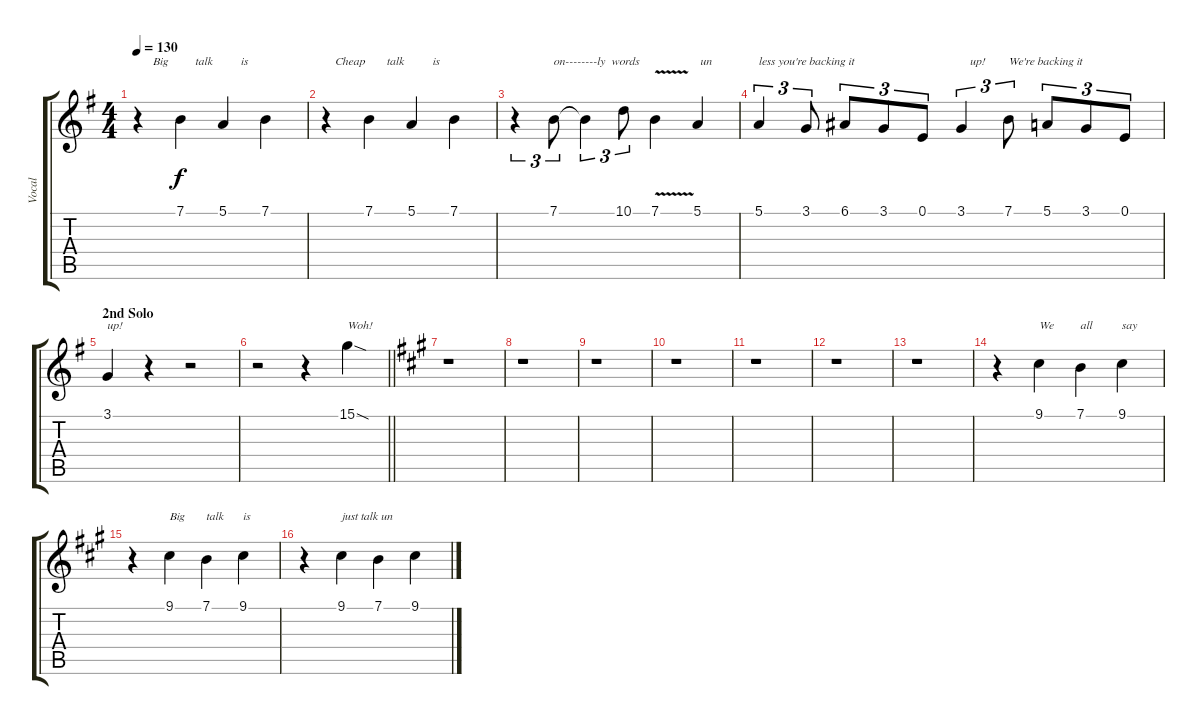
\track ("Vocal" "Vocal") {instrument altosax}
\staff {score tabs}
\tuning (E4 B3 G3 D3 A2 E2) {hide}
\ts (4 4)
\tempo 130
\clef g2
\ks g
r.4{txt "     Big" dy f} 7.1.4{txt "     talk"} 5.1.4{txt "      is"} 7.1.4 |
r.4{txt "   Cheap"} 7.1.4{txt "      talk"} 5.1.4{txt "       is"} 7.1.4 |
r.4{tu (3 2)} 7.1.8{tu (3 2) txt "on--------ly  words"} 7.1{t}.4{tu (3 2)} 10.1.8{tu (3 2)} 7.1{v}.4 5.1.4{txt " un"} |
5.1.4{tu (3 2) txt "less you're backing it"} 3.1.8{tu (3 2)} 6.1.8{tu (3 2)} 3.1.8{tu (3 2)} 0.1.8{tu (3 2)} 3.1.4{tu (3 2) txt "   up!"} 7.1.8{tu (3 2) txt "We're backing it"} 5.1.8{tu (3 2)} 3.1.8{tu (3 2)} 0.1.8{tu (3 2)} |
\section ("" "2nd Solo")
3.1.4{txt "up!"} r.4 r.2 |
\barLineRight lightlight
r.2 r.4 15.1{sod}.4{txt "Woh!"} |
\ks a
r.1 |
r.1 |
r.1 |
r.1 |
r.1 |
r.1 |
r.1 |
r.4 9.1.4{txt "We"} 7.1.4{txt "all"} 9.1.4{txt "say"} |
r.4 9.1.4{txt "Big"} 7.1.4{txt "talk"} 9.1.4{txt "is"} |
r.4 9.1.4{txt "just talk un"} 7.1.4 9.1.4
